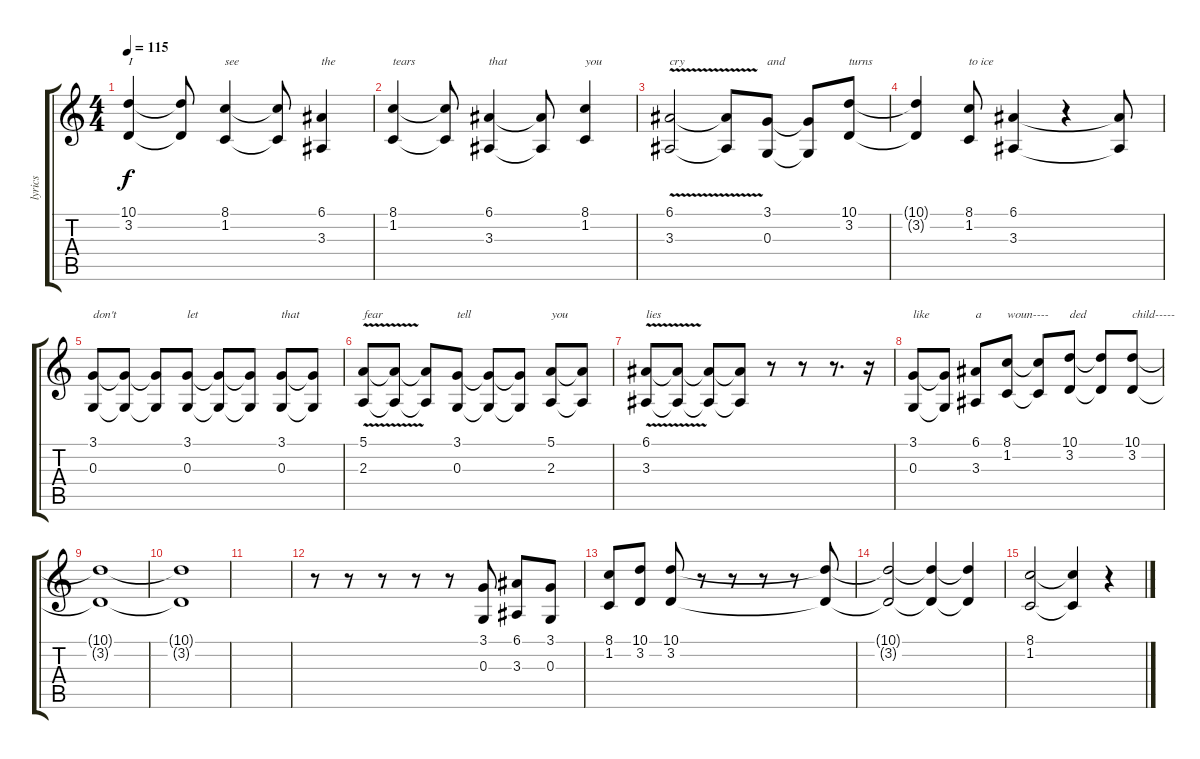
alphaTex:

\track ("lyrics" "lyrics") {instrument lead3calliope}
\staff {score tabs}
\tuning (E4 B3 G3 D3 A2 E2) {hide}
\ts (4 4)
\tempo 115
\clef g2
\ks c
(10.1 3.2).4{txt "I" dy f} (10.1{t} 3.2{t}).8 (8.1 1.2).4{txt "see"} (8.1{t} 1.2{t}).8 (6.1 3.3).4{txt "the"} |
(8.1 1.2).4{txt "tears"} (8.1{t} 1.2{t}).8 (6.1 3.3).4{txt "that"} (6.1{t} 3.3{t}).8 (8.1 1.2).4{txt "you"} |
(6.1 3.3{v}).2{txt "cry"} (6.1{t} 3.3{t}).8 (3.1 0.3).8{txt "and"} (3.1{t} 0.3{t}).8 (10.1 3.2).8{txt "turns"} |
(10.1{t} 3.2{t}).4 (8.1 1.2).8{txt "to ice"} (6.1 3.3).4 r.4 (6.1{t} 3.3{t}).8 |
(3.1 0.3).8{txt "don't"} (3.1{t} 0.3{t}).8 (3.1{t} 0.3{t}).8 (3.1 0.3).8{txt "let"} (3.1{t} 0.3{t}).8 (3.1{t} 0.3{t}).8 (3.1 0.3).8{txt "that"} (3.1{t} 0.3{t}).8 |
(5.1 2.3{v}).8{txt "fear"} (5.1{t} 2.3{t}).8 (5.1{t} 2.3{t}).8 (3.1 0.3).8{txt "tell"} (3.1{t} 0.3{t}).8 (3.1{t} 0.3{t}).8 (5.1 2.3).8{txt "you"} (5.1{t} 2.3{t}).8 |
(6.1 3.3{v}).8{txt "lies"} (6.1{t} 3.3{t}).8 (6.1{t} 3.3{t}).8 (6.1{t} 3.3{t}).8 r.8 r.8 r.8{d} r.16 |
(3.1 0.3).8{txt "like"} (3.1{t} 0.3{t}).8 (6.1 3.3).8{txt "a"} (8.1 1.2).8{txt "woun----"} (8.1{t} 1.2{t}).8 (10.1 3.2).8{txt "ded"} (10.1{t} 3.2{t}).8 (10.1 3.2).8{txt "child-----"} |
(10.1{t} 3.2{t}).1 |
(10.1{t} 3.2{t}).1 |
|
r.8 r.8 r.8 r.8 r.8 (3.1 0.3).8 (6.1 3.3).8 (3.1 0.3).8 |
(8.1 1.2).8 (10.1 3.2).8 (10.1 3.2).8 r.8 r.8 r.8 r.8 (10.1{t} 3.2{t}).8 |
(10.1{t} 3.2{t}).2 (10.1{t} 3.2{t}).4 (10.1{t} 3.2{t}).4 |
(8.1 1.2).2 (8.1{t} 1.2{t}).4 r.4
